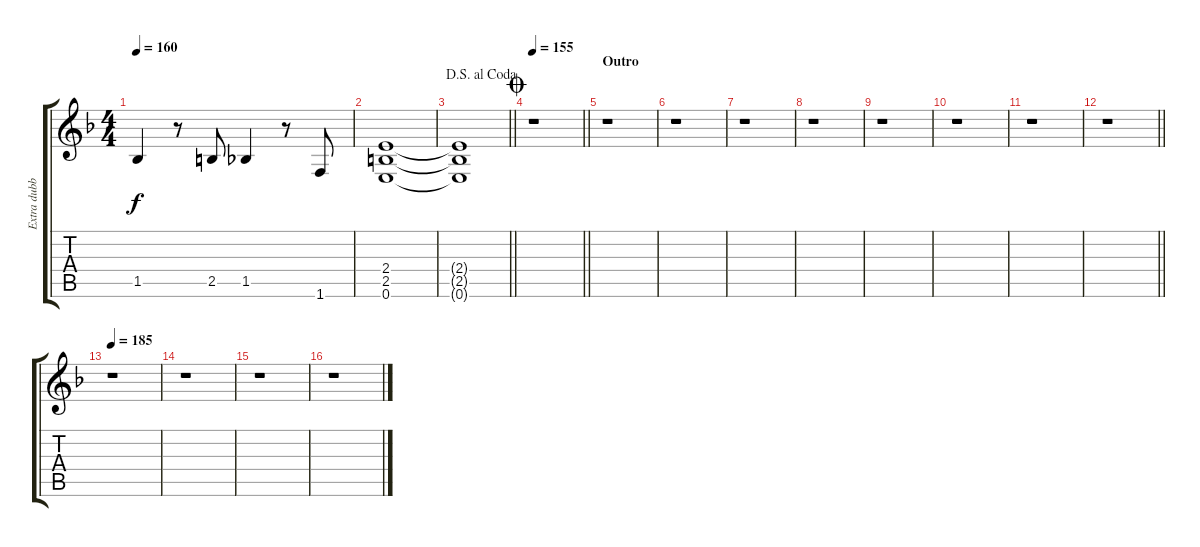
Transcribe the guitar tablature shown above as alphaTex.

\track ("Extra dubbed guitar" "Extra dubb") {instrument distortionguitar}
\staff {score tabs}
\tuning (E4 B3 G3 D3 A2 E2) {hide}
\ts (4 4)
\tempo 160
\clef g2
\ks f
1.5.4{dy f} r.8 2.5.8 1.5.4 r.8 1.6.8 |
(2.4 2.5 0.6).1 |
\jump dalsegnoalcoda
\barLineRight lightlight
(2.4{t} 2.5{t} 0.6{t}).1 |
\jump coda
\tempo 155
\barLineRight lightlight
r.1 |
\section ("" "Outro")
r.1 |
r.1 |
r.1 |
r.1 |
r.1 |
r.1 |
r.1 |
\barLineRight lightlight
r.1 |
\tempo 185
r.1 |
r.1 |
r.1 |
r.1
